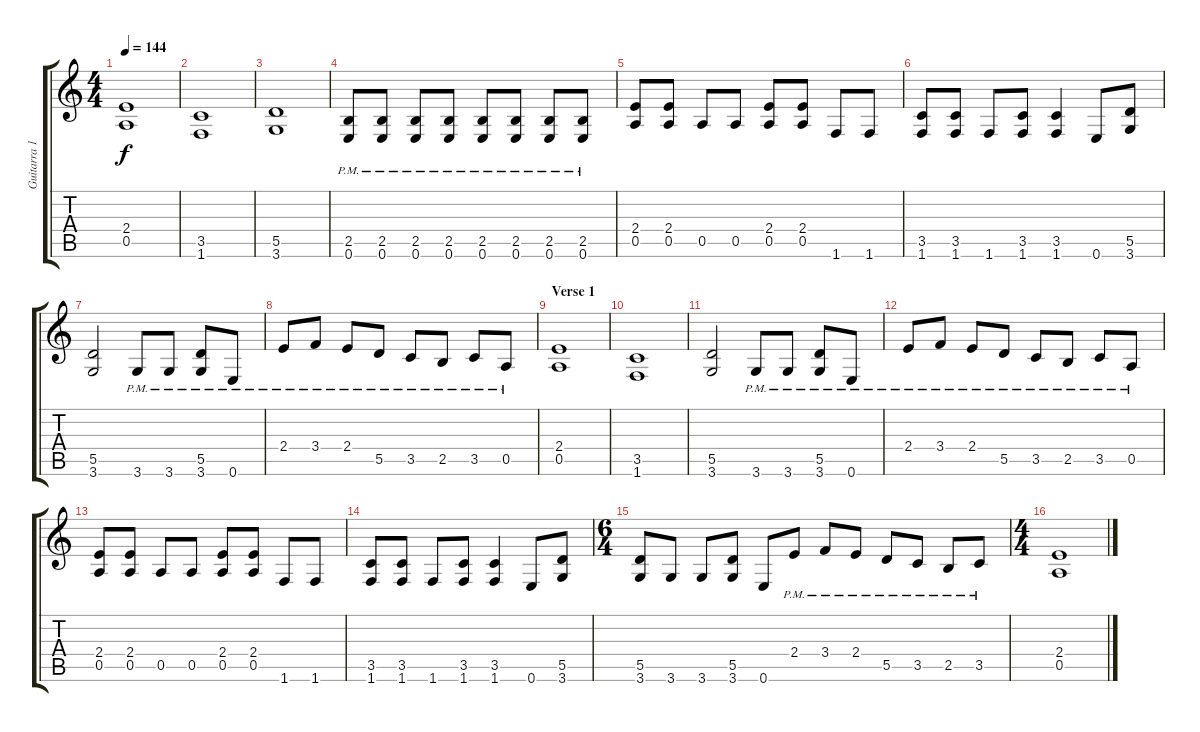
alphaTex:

\track ("Guitarra 1" "Guitarra 1") {instrument distortionguitar}
\staff {score tabs}
\tuning (E4 B3 G3 D3 A2 E2) {hide}
\ts (4 4)
\tempo 144
\clef g2
\ks c
(2.4 0.5).1{dy f} |
(3.5 1.6).1 |
(5.5 3.6).1 |
(2.5{pm} 0.6{pm}).8 (2.5{pm} 0.6{pm}).8 (2.5{pm} 0.6{pm}).8 (2.5{pm} 0.6{pm}).8 (2.5{pm} 0.6{pm}).8 (2.5{pm} 0.6{pm}).8 (2.5{pm} 0.6{pm}).8 (2.5{pm} 0.6{pm}).8 |
(2.4 0.5).8 (2.4 0.5).8 0.5.8 0.5.8 (2.4 0.5).8 (2.4 0.5).8 1.6.8 1.6.8 |
(3.5 1.6).8 (3.5 1.6).8 1.6.8 (3.5 1.6).8 (3.5 1.6).4 0.6.8 (5.5 3.6).8 |
(5.5 3.6).2 3.6{pm}.8 3.6{pm}.8 (5.5{pm} 3.6{pm}).8 0.6{pm}.8 |
2.4{pm}.8 3.4{pm}.8 2.4{pm}.8 5.5{pm}.8 3.5{pm}.8 2.5{pm}.8 3.5{pm}.8 0.5{pm}.8 |
\section ("" "Verse 1")
(2.4 0.5).1 |
(3.5 1.6).1 |
(5.5 3.6).2 3.6{pm}.8 3.6{pm}.8 (5.5{pm} 3.6{pm}).8 0.6{pm}.8 |
2.4{pm}.8 3.4{pm}.8 2.4{pm}.8 5.5{pm}.8 3.5{pm}.8 2.5{pm}.8 3.5{pm}.8 0.5{pm}.8 |
(2.4 0.5).8 (2.4 0.5).8 0.5.8 0.5.8 (2.4 0.5).8 (2.4 0.5).8 1.6.8 1.6.8 |
(3.5 1.6).8 (3.5 1.6).8 1.6.8 (3.5 1.6).8 (3.5 1.6).4 0.6.8 (5.5 3.6).8 |
\ts (6 4)
(5.5 3.6).8 3.6.8 3.6.8 (5.5 3.6).8 0.6.8 2.4{pm}.8 3.4{pm}.8 2.4{pm}.8 5.5{pm}.8 3.5{pm}.8 2.5{pm}.8 3.5{pm}.8 |
\ts (4 4)
(2.4 0.5).1
